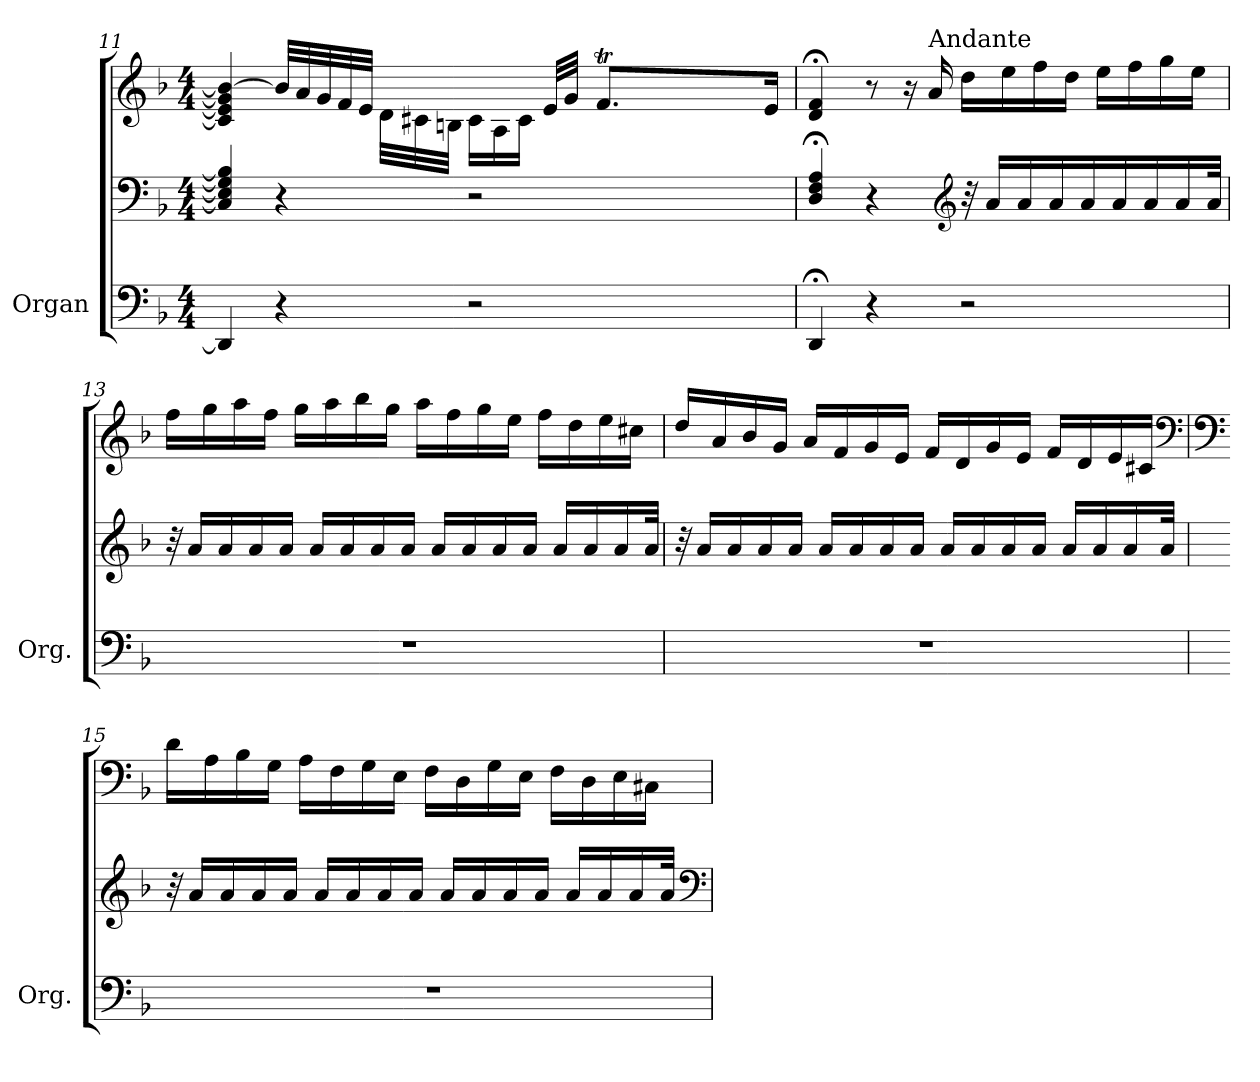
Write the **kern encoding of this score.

**kern	**kern	**kern
*part1	*part1	*part1
*staff3	*staff2	*staff1
*I"Organ	*	*
*I'Org.	*	*
*clefF4	*clefF4	*clefG2
*k[b-]	*k[b-]	*k[b-]
*F:	*F:	*F:
*M4/4	*M4/4	*M4/4
=11	=11	=11
*	*	*^
4DD/]	4C#/] 4E/] 4G/] 4B-/]	4c#/] 4e/] 4g/] 4b-/_	2.ryy
4r	4r	32b-/LLL]	.
.	.	32a/	.
.	.	32g/	.
.	.	32f/	.
.	.	32e/JJJ	.
.	.	32d\LLL	.
.	.	32c#X\	.
.	.	32Bn\JJJ	.
2r	2r	16c#\LL	.
.	.	16A\	.
.	.	16c#\JJ	.
.	.	32e/LLL	.
.	.	32g/JJJ	.
.	.	8.fT/L	64gyy
.	.	.	64fyy
.	.	.	64gyy
.	.	.	64fyy
.	.	.	64gyy
.	.	.	[64fyy
.	.	.	8fyy]
.	.	16e/Jk	.
.	.	.	32ryy
=12	=12	=12	=12
!	!	!LO:TX:a:t=Largo	!
*	*	*v	*v
4DD;</	4D/;< 4F/;< 4A/;<	4d/;< 4f/;<
4r	4r	8r
.	.	16r
!	!	!LO:TX:a:t=Andante
.	.	16a/
*	*clefG2	*
2r	32r	16dd\LL
.	16a/LL	.
.	.	16ee\
.	16a/	.
.	.	16ff\
.	16a/	.
.	.	16dd\JJ
.	16a/	.
.	.	16ee\LL
.	16a/	.
.	.	16ff\
.	16a/	.
.	.	16gg\
.	16a/	.
.	.	16ee\JJ
.	32a/JJk	.
!!LO:LB:g=z
=13	=13	=13
1r	32r	16ff\LL
.	16a/LL	.
.	.	16gg\
.	16a/	.
.	.	16aa\
.	16a/	.
.	.	16ff\JJ
.	16a/JJ	.
.	.	16gg\LL
.	16a/LL	.
.	.	16aa\
.	16a/	.
.	.	16bb-\
.	16a/	.
.	.	16gg\JJ
.	16a/JJ	.
.	.	16aa\LL
.	16a/LL	.
.	.	16ff\
.	16a/	.
.	.	16gg\
.	16a/	.
.	.	16ee\JJ
.	16a/JJ	.
.	.	16ff\LL
.	16a/LL	.
.	.	16dd\
.	16a/	.
.	.	16ee\
.	16a/	.
.	.	16cc#X\JJ
.	32a/JJk	.
=14	=14	=14
1r	32r	16dd/LL
.	16a/LL	.
.	.	16a/
.	16a/	.
.	.	16b-/
.	16a/	.
.	.	16g/JJ
.	16a/JJ	.
.	.	16a/LL
.	16a/LL	.
.	.	16f/
.	16a/	.
.	.	16g/
.	16a/	.
.	.	16e/JJ
.	16a/JJ	.
.	.	16f/LL
.	16a/LL	.
.	.	16d/
.	16a/	.
.	.	16g/
.	16a/	.
.	.	16e/JJ
.	16a/JJ	.
.	.	16f/LL
.	16a/LL	.
.	.	16d/
.	16a/	.
.	.	16e/
.	16a/	.
.	.	16c#X/JJ
.	32a/JJk	.
*	*	*clefF4
!!LO:LB:g=z
=15	=15	=15
*	*	*clefF4
1r	32r	16d\LL
.	16a/LL	.
.	.	16A\
.	16a/	.
.	.	16B-\
.	16a/	.
.	.	16G\JJ
.	16a/JJ	.
.	.	16A\LL
.	16a/LL	.
.	.	16F\
.	16a/	.
.	.	16G\
.	16a/	.
.	.	16E\JJ
.	16a/JJ	.
.	.	16F\LL
.	16a/LL	.
.	.	16D\
.	16a/	.
.	.	16G\
.	16a/	.
.	.	16E\JJ
.	16a/JJ	.
.	.	16F\LL
.	16a/LL	.
.	.	16D\
.	16a/	.
.	.	16E\
.	16a/	.
.	.	16C#X\JJ
.	32a/JJk	.
*	*clefF4	*
=	=	=
*-	*-	*-
